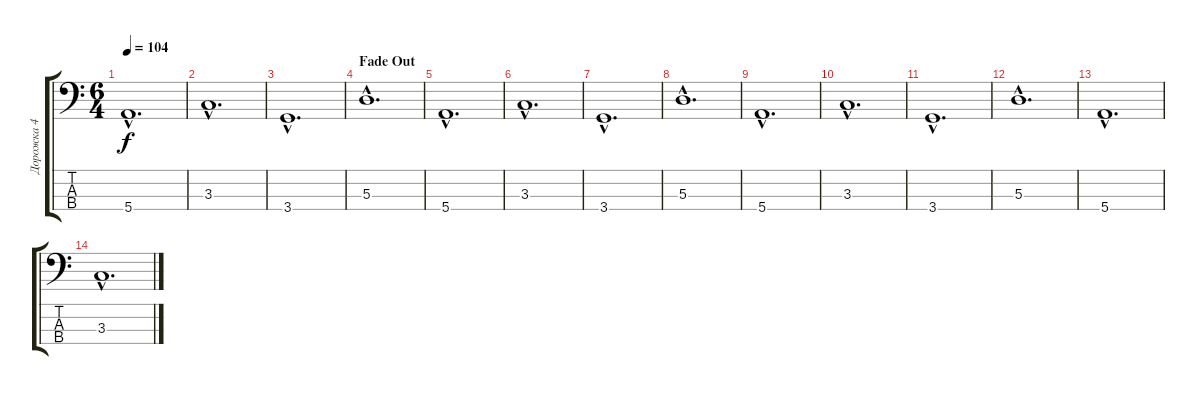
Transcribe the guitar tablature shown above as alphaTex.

\track ("Дорожка 4" "Дорожка 4") {instrument acousticbass}
\staff {score tabs}
\tuning (G2 D2 A1 E1) {hide}
\ts (6 4)
\tempo 104
\clef f4
\ks c
5.4{hac}.1{d dy f} |
3.3{hac}.1{d} |
3.4{hac}.1{d} |
\section ("" "Fade Out")
5.3{hac}.1{d volume 5} |
5.4{hac}.1{d} |
3.3{hac}.1{d} |
3.4{hac}.1{d} |
5.3{hac}.1{d} |
5.4{hac}.1{d} |
3.3{hac}.1{d} |
3.4{hac}.1{d} |
5.3{hac}.1{d} |
5.4{hac}.1{d} |
3.3{hac}.1{d}
